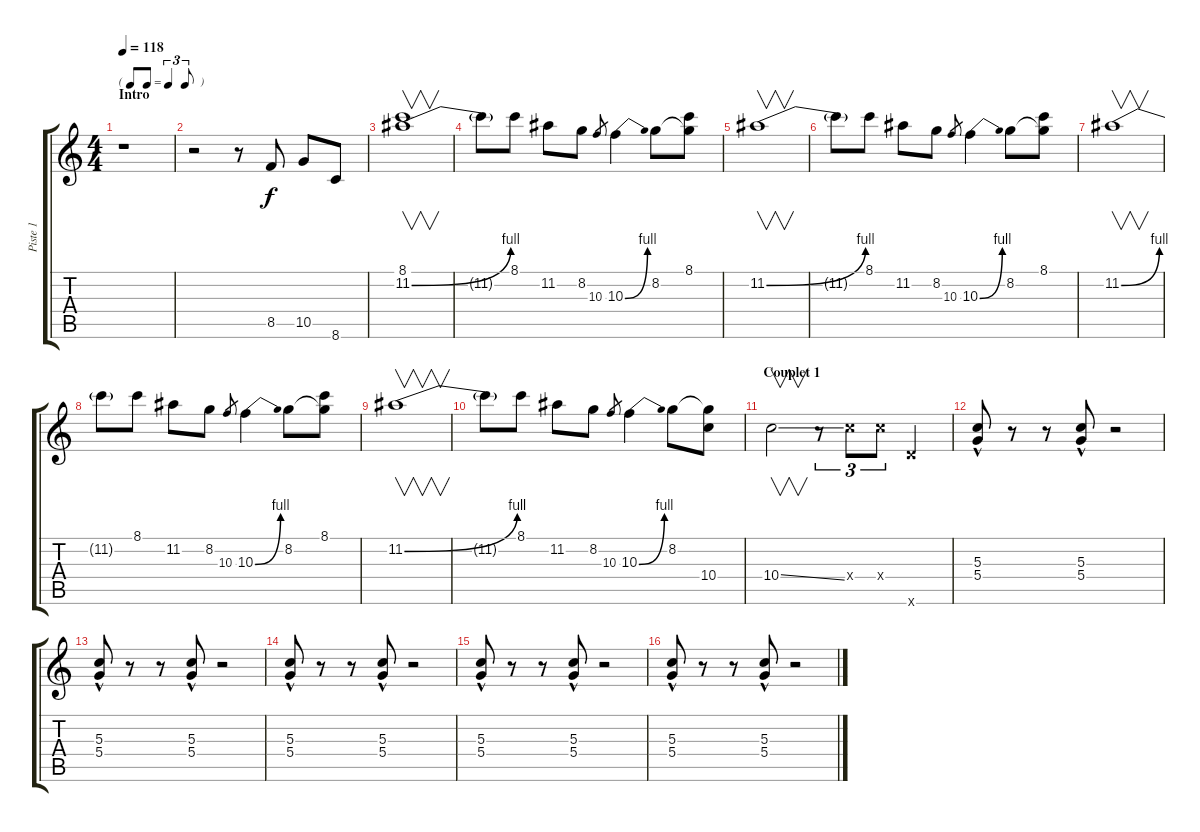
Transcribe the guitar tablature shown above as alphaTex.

\track ("Piste 1" "Piste 1") {instrument distortionguitar}
\staff {score tabs}
\tuning (E4 B3 G3 D3 A2 E2) {hide}
\ts (4 4)
\tf triplet8th
\section ("" "Intro")
\tempo 118
\clef g2
\ks c
r.1{dy f instrument distortionguitar} |
r.2 r.8 8.5.8 10.5.8 8.6.8 |
(8.1 11.2{be (bend 0 0 60 4)}).1{v} |
11.2{t}.8 8.1.8 11.2.8 8.2.8 10.3.8{gr} 10.3{be (bend 0 0 60 4)}.4 8.2.8 (8.1 8.2{t}).8 |
11.2{be (bend 0 0 60 4)}.1{v} |
11.2{t}.8 8.1.8 11.2.8 8.2.8 10.3.8{gr} 10.3{be (bend 0 0 60 4)}.4 8.2.8 (8.1 8.2{t}).8 |
11.2{be (bend 0 0 60 4)}.1{v} |
11.2{t}.8 8.1.8 11.2.8 8.2.8 10.3.8{gr} 10.3{be (bend 0 0 60 4)}.4 8.2.8 (8.1 8.2{t}).8 |
11.2{be (bend 0 0 60 4)}.1{v} |
11.2{t}.8 8.1.8 11.2.8 8.2.8 10.3.8{gr} 10.3{be (bend 0 0 60 4)}.4 8.2.8 (8.2{t} 10.4).8 |
\section ("" "Couplet 1")
10.4{ss}.2{v} r.8{tu (3 2)} 10.4{x}.8{tu (3 2)} 10.4{x}.8{tu (3 2)} 10.6{x}.4 |
(5.3{hac} 5.4{hac}).8 r.8 r.8 (5.3{hac} 5.4{hac}).8 r.2 |
(5.3{hac} 5.4{hac}).8 r.8 r.8 (5.3{hac} 5.4{hac}).8 r.2 |
(5.3{hac} 5.4{hac}).8 r.8 r.8 (5.3{hac} 5.4{hac}).8 r.2 |
(5.3{hac} 5.4{hac}).8 r.8 r.8 (5.3{hac} 5.4{hac}).8 r.2 |
(5.3{hac} 5.4{hac}).8 r.8 r.8 (5.3{hac} 5.4{hac}).8 r.2
